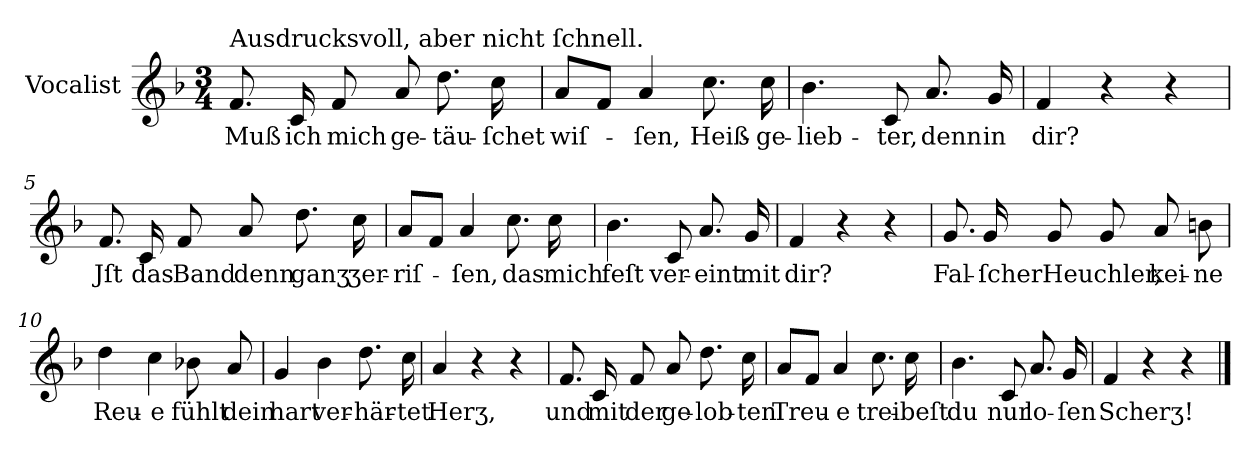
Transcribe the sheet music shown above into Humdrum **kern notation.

**kern	**text
*part1	*part1
*staff1	*staff1
*I"Vocalist	*
*clefG2	*
*k[b-]	*
*F:	*
*M3/4	*
=1	=1
!LO:TX:a:t=Ausdrucksvoll, aber nicht ſchnell.	!
8.f	Muß
16c	ich
8f	mich
8a	ge-
8.dd	-täu-
16cc	-ſchet
=2	=2
8aL	wiſ-
8fJ	.
4a	-ſen,
8.cc	Heiß-
16cc	-ge-
=3	=3
4.b-	-lieb-
8c	-ter,
8.a	denn
16g	in
=4	=4
4f	dir?
4r	.
4r	.
=5	=5
8.f	Jſt
16c	das
8f	Band
8a	denn
8.dd	ganʒ
16cc	ʒer-
=6	=6
8aL	-riſ-
8fJ	.
4a	-ſen,
8.cc	das
16cc	mich
=7	=7
4.b-	feſt
8c	ver-
8.a	-eint
16g	mit
=8	=8
4f	dir?
4r	.
4r	.
=9	=9
8.g	Fal-
16g	-ſcher
8g	Heuchler,
8g	.
8a	kei-
8bn	-ne
=10	=10
4dd	Reu-
4cc	-e
8b-X	fühlt
8a	dein
=11	=11
4g	hart
4b-	ver-
8.dd	-här-
16cc	-tet
=12	=12
4a	Herʒ,
4r	.
4r	.
=13	=13
8.f	und
16c	mit
8f	der
8a	ge-
8.dd	-lob-
16cc	-ten
=14	=14
8aL	Treu-
8fJ	.
4a	-e
8.cc	trei-
16cc	-beſt
=15	=15
4.b-	du
8c	nur
8.a	lo-
16g	-ſen
=16	=16
4f	Scherʒ!
4r	.
4r	.
==	==
*-	*-
